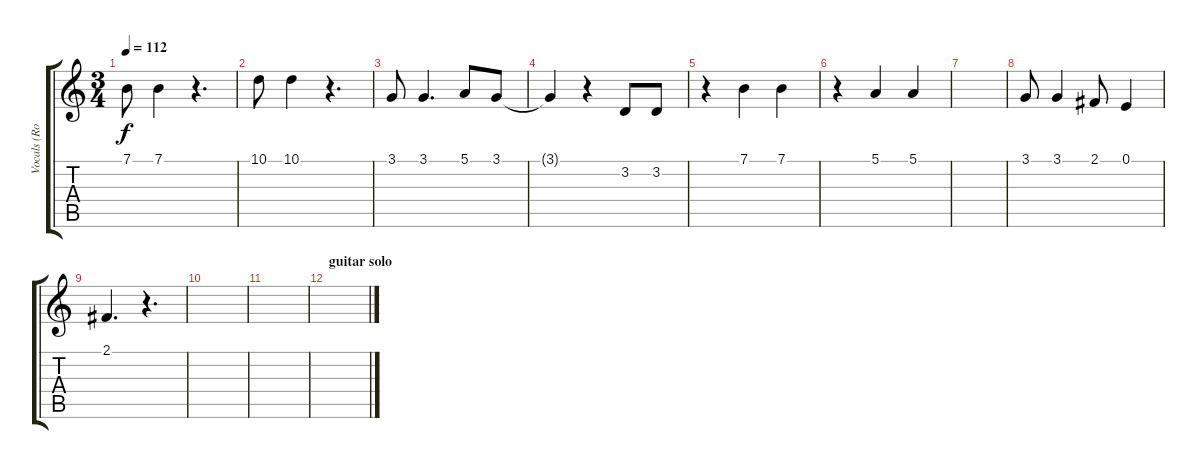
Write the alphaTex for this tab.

\track ("Vocals (Roger Waters)" "Vocals (Ro") {instrument lead6voice}
\staff {score tabs}
\tuning (E4 B3 G3 D3 A2 E2) {hide}
\ts (3 4)
\tempo 112
\clef g2
\ks c
7.1.8{dy f} 7.1.4 r.4{d} |
10.1.8 10.1.4 r.4{d} |
3.1.8 3.1.4{d} 5.1.8 3.1.8 |
3.1{t}.4 r.4 3.2.8 3.2.8 |
r.4 7.1.4 7.1.4 |
r.4 5.1.4 5.1.4 |
|
3.1.8 3.1.4 2.1.8 0.1.4 |
2.1.4{d} r.4{d} |
|
|
\section ("" "guitar solo")
